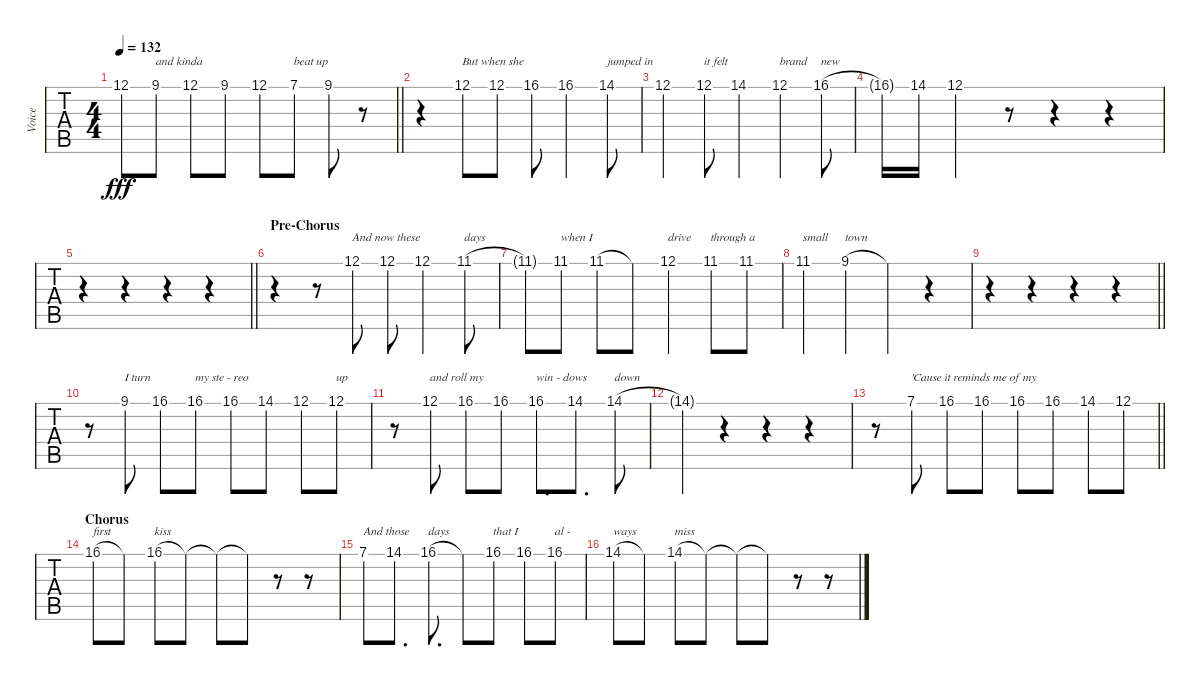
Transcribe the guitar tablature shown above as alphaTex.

\track ("Voice" "Voice") {instrument lead3calliope}
\staff {tabs}
\tuning (E4 B3 G3 D3 A2 E2) {hide}
\ts (4 4)
\tempo 132
\clef g2
\barLineRight lightlight
\ks c
12.1{t}.8{dy fff} 9.1.8{txt "and kinda"} 12.1.8 9.1.8 12.1.8 7.1.8{txt "beat up"} 9.1.8 r.8 |
r.4 12.1{st}.8{txt "But when she"} 12.1.8 16.1.8 16.1.4 14.1.8{txt "jumped in"} |
12.1.4 12.1.8{txt "it felt"} 14.1.4 12.1.4{txt "brand"} 16.1.8{txt "new"} |
16.1{t}.16 14.1.16 12.1.4 r.8 r.4 r.4 |
\barLineRight lightlight
r.4 r.4 r.4 r.4 |
\section ("" "Pre-Chorus")
r.4 r.8 12.1{st}.8{txt "And now these"} 12.1.8 12.1.4 11.1.8{txt "days"} |
11.1{t}.8 11.1.8{txt "when I"} 11.1.8 11.1{t}.8 12.1.4{txt "drive"} 11.1.8{txt "through a"} 11.1.8 |
11.1.4{txt "small"} 9.1.4{txt "town"} 9.1{t}.4 r.4 |
\barLineRight lightlight
r.4 r.4 r.4 r.4 |
r.8 9.1{st}.8{txt "I turn"} 16.1.8 16.1{st}.8{txt "my ste - reo"} 16.1.8 14.1.8 12.1.8 12.1.8{txt "up"} |
r.8 12.1.8{txt "and roll my"} 16.1.8 16.1{st}.8 16.1.8{d txt "win - dows"} 14.1.8{d} 14.1.8{txt "down"} |
14.1{t}.4 r.4 r.4 r.4 |
\barLineRight lightlight
r.8 7.1.8{txt "'Cause it reminds me of my"} 16.1.8 16.1.8 16.1.8 16.1.8 14.1.8 12.1.8 |
\section ("" "Chorus")
16.1.8{txt "first"} 16.1{t}.8 16.1.8{txt "kiss"} 16.1{t}.8 16.1{t}.8 16.1{t}.8 r.8 r.8 |
7.1.8{txt "And those"} 14.1.8{d} 16.1.8{d txt "days"} 16.1{t}.8 16.1.8{txt "that I"} 16.1.8 16.1.8{txt "al - "} |
14.1.8{txt "ways"} 14.1{t}.8 14.1.8{txt "miss"} 14.1{t}.8 14.1{t}.8 14.1{t}.8 r.8 r.8
